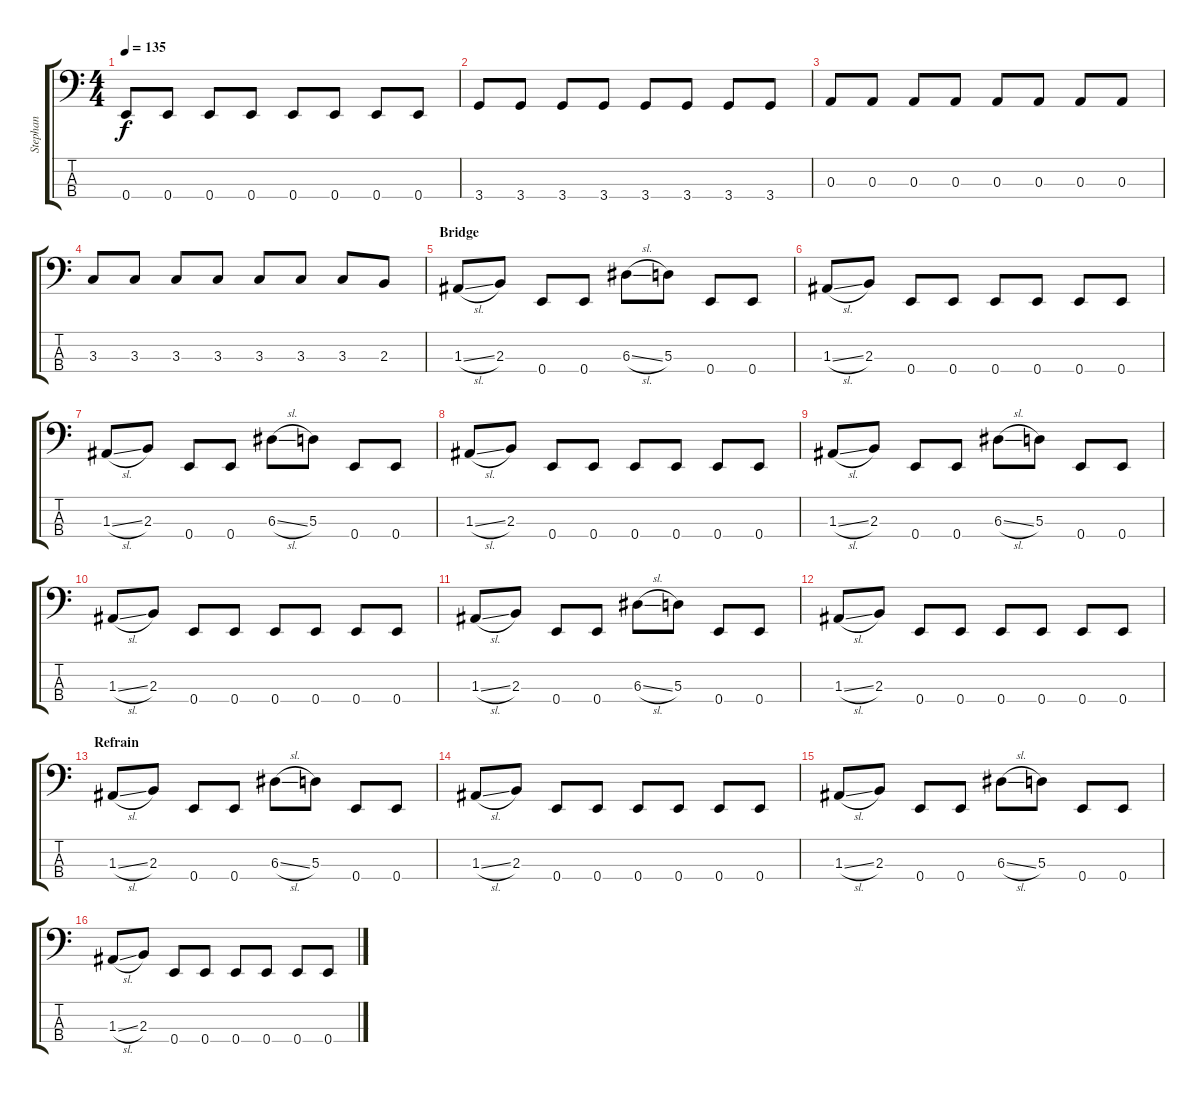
\track ("Stephan" "Stephan") {instrument slapbass2}
\staff {score tabs}
\tuning (G2 D2 A1 E1) {hide}
\ts (4 4)
\tempo 135
\clef f4
\ks c
0.4.8{dy f} 0.4.8 0.4.8 0.4.8 0.4.8 0.4.8 0.4.8 0.4.8 |
3.4.8 3.4.8 3.4.8 3.4.8 3.4.8 3.4.8 3.4.8 3.4.8 |
0.3.8 0.3.8 0.3.8 0.3.8 0.3.8 0.3.8 0.3.8 0.3.8 |
3.3.8 3.3.8 3.3.8 3.3.8 3.3.8 3.3.8 3.3.8 2.3.8 |
\section ("" "Bridge ")
1.3{sl}.8{volume 13 instrument slapbass2} 2.3.8 0.4.8 0.4.8 6.3{sl}.8 5.3.8 0.4.8 0.4.8 |
1.3{sl}.8 2.3.8 0.4.8 0.4.8 0.4.8 0.4.8 0.4.8 0.4.8 |
1.3{sl}.8{volume 13 instrument slapbass2} 2.3.8 0.4.8 0.4.8 6.3{sl}.8 5.3.8 0.4.8 0.4.8 |
1.3{sl}.8 2.3.8 0.4.8 0.4.8 0.4.8 0.4.8 0.4.8 0.4.8 |
1.3{sl}.8{volume 13 instrument slapbass2} 2.3.8 0.4.8 0.4.8 6.3{sl}.8 5.3.8 0.4.8 0.4.8 |
1.3{sl}.8 2.3.8 0.4.8 0.4.8 0.4.8 0.4.8 0.4.8 0.4.8 |
1.3{sl}.8{volume 13 instrument slapbass2} 2.3.8 0.4.8 0.4.8 6.3{sl}.8 5.3.8 0.4.8 0.4.8 |
1.3{sl}.8 2.3.8 0.4.8 0.4.8 0.4.8 0.4.8 0.4.8 0.4.8 |
\section ("" "Refrain")
1.3{sl}.8{volume 13 instrument slapbass2} 2.3.8 0.4.8 0.4.8 6.3{sl}.8 5.3.8 0.4.8 0.4.8 |
1.3{sl}.8 2.3.8 0.4.8 0.4.8 0.4.8 0.4.8 0.4.8 0.4.8 |
1.3{sl}.8{volume 13 instrument slapbass2} 2.3.8 0.4.8 0.4.8 6.3{sl}.8 5.3.8 0.4.8 0.4.8 |
1.3{sl}.8 2.3.8 0.4.8 0.4.8 0.4.8 0.4.8 0.4.8 0.4.8
